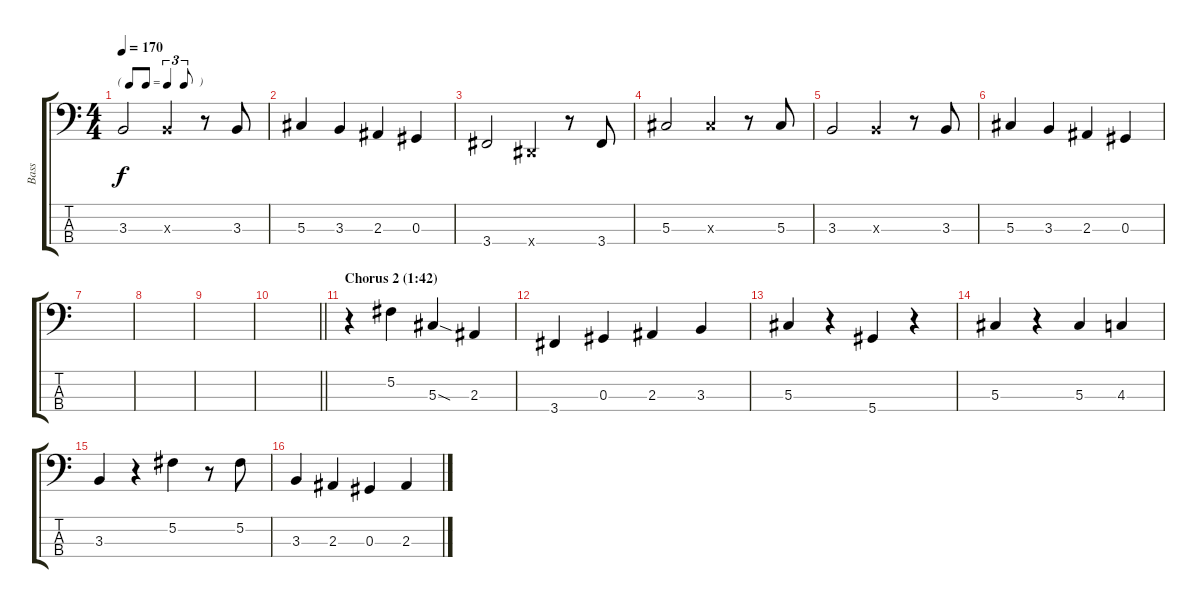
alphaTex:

\track ("Bass" "Bass") {instrument electricbasspick}
\staff {score tabs}
\tuning (Gb2 Db2 Ab1 Eb1) {hide}
\ts (4 4)
\tf triplet8th
\tempo 170
\clef f4
\ks c
3.3.2{dy f} 3.3{x}.4 r.8 3.3.8 |
5.3.4 3.3.4 2.3.4 0.3.4 |
3.4.2 0.4{x}.4 r.8 3.4.8 |
5.3.2 5.3{x}.4 r.8 5.3.8 |
3.3.2 3.3{x}.4 r.8 3.3.8 |
5.3.4 3.3.4 2.3.4 0.3.4 |
|
|
|
\barLineRight lightlight
|
\section ("" "Chorus 2 (1:42)")
r.4 5.2.4 5.3{sod}.4 2.3.4 |
3.4.4 0.3.4 2.3.4 3.3.4 |
5.3.4 r.4 5.4.4 r.4 |
5.3.4 r.4 5.3.4 4.3.4 |
3.3.4 r.4 5.2.4 r.8 5.2.8 |
3.3.4 2.3.4 0.3.4 2.3.4
